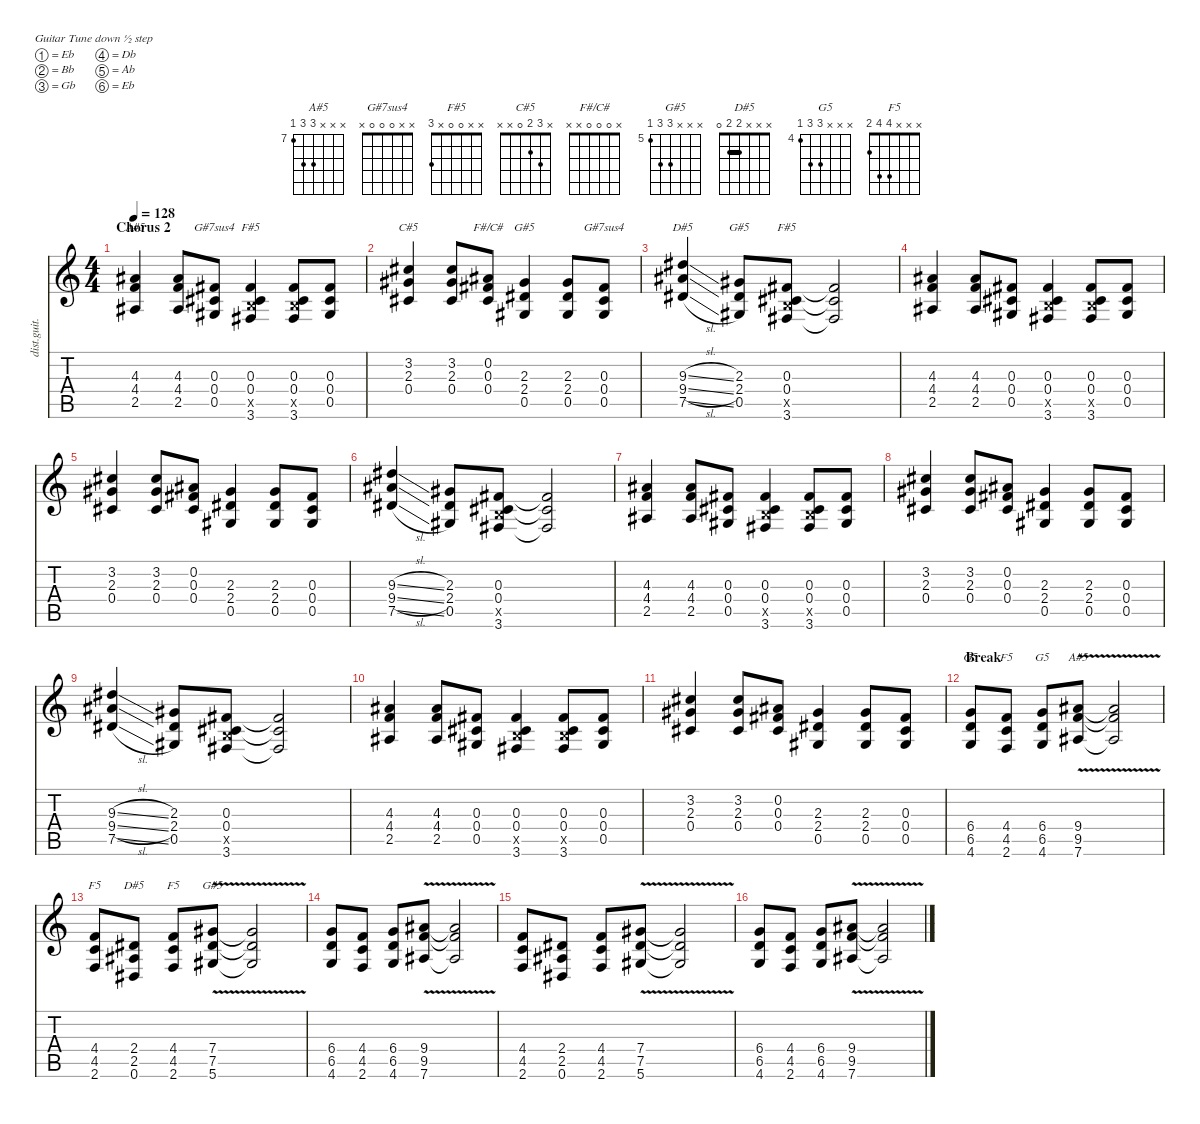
\defaultSystemsLayout 4
\hideDynamics
\bracketExtendMode nobrackets
\otherSystemsTrackNameOrientation horizontal
\track ("Billy Corgan (Distorted Rhythm)" "dist.guit.") {instrument distortionguitar}
\staff {score tabs}
\tuning (Eb4 Bb3 Gb3 Db3 Ab2 Eb2)
\chord ("A#5" x x 4 4 2 x)
\chord ("G#7sus4" x x 0 0 0 x)
\chord ("F#5" x x 0 0 x 3)
\chord ("C#5" x 3 2 0 x x)
\chord ("F#/C#" x 0 0 0 x x)
\chord ("G#5" x x 2 2 0 x) {barre 2}
\chord ("D#5" x x 9 9 7 x) {firstfret 7}
\chord ("G5" x x x 6 6 4) {firstfret 4}
\chord ("F5" x x x 4 4 2)
\chord ("A#5" x x x 9 9 7) {firstfret 7}
\chord ("D#5" x x x 2 2 0) {barre 2}
\chord ("G#5" x x x 7 7 5) {firstfret 5}
\ts (4 4)
\section ("" "Chorus 2")
\tempo 128
\clef g2
\ks c
(4.3{acc #} 4.4 2.5{acc #}).4{ch "A#5" dy mf beam Up} (4.3{acc #} 4.4 2.5{acc #}).8{beam Up} (0.3{acc #} 0.4{acc #} 0.5{acc #}).8{ch "G#7sus4" beam Up} (0.3{acc #} 0.4{acc #} 3.5{x} 3.6{acc #}).4{ch "F#5" beam Up} (0.3{acc #} 0.4{acc #} 3.5{x} 3.6{acc #}).8{beam Up} (0.3{acc #} 0.4{acc #} 0.5{acc #}).8{beam Up} |
(3.2{acc #} 2.3{acc #} 0.4{acc #}).4{ch "C#5" beam Up} (3.2{acc #} 2.3{acc #} 0.4{acc #}).8{beam Up} (0.2{acc #} 0.3{acc #} 0.4{acc #}).8{ch "F#/C#" beam Up} (2.3{acc #} 2.4{acc #} 0.5{acc #}).4{ch "G#5" beam Up} (2.3{acc #} 2.4{acc #} 0.5{acc #}).8{beam Up} (0.3{acc #} 0.4{acc #} 0.5{acc #}).8{ch "G#7sus4" beam Up} |
(9.3{sl acc #} 9.4{sl acc #} 7.5{sl acc #}).4{ch "D#5" beam Up} (2.3{acc #} 2.4{acc #} 0.5{acc #}).8{ch "G#5" beam Up} (0.3{acc #} 0.4{acc #} 3.5{x} 3.6{acc #}).8{ch "F#5" beam Up} (0.3{t acc #} 0.4{t acc #} 3.6{t acc #}).2{beam Up} |
(4.3{acc #} 4.4 2.5{acc #}).4{beam Up} (4.3{acc #} 4.4 2.5{acc #}).8{beam Up} (0.3{acc #} 0.4{acc #} 0.5{acc #}).8{beam Up} (0.3{acc #} 0.4{acc #} 3.5{x} 3.6{acc #}).4{beam Up} (0.3{acc #} 0.4{acc #} 3.5{x} 3.6{acc #}).8{beam Up} (0.3{acc #} 0.4{acc #} 0.5{acc #}).8{beam Up} |
(3.2{acc #} 2.3{acc #} 0.4{acc #}).4{beam Up} (3.2{acc #} 2.3{acc #} 0.4{acc #}).8{beam Up} (0.2{acc #} 0.3{acc #} 0.4{acc #}).8{beam Up} (2.3{acc #} 2.4{acc #} 0.5{acc #}).4{beam Up} (2.3{acc #} 2.4{acc #} 0.5{acc #}).8{beam Up} (0.3{acc #} 0.4{acc #} 0.5{acc #}).8{beam Up} |
(9.3{sl acc #} 9.4{sl acc #} 7.5{sl acc #}).4{beam Up} (2.3{acc #} 2.4{acc #} 0.5{acc #}).8{beam Up} (0.3{acc #} 0.4{acc #} 3.5{x} 3.6{acc #}).8{beam Up} (0.3{t acc #} 0.4{t acc #} 3.6{t acc #}).2{beam Up} |
(4.3{acc #} 4.4 2.5{acc #}).4{beam Up} (4.3{acc #} 4.4 2.5{acc #}).8{beam Up} (0.3{acc #} 0.4{acc #} 0.5{acc #}).8{beam Up} (0.3{acc #} 0.4{acc #} 3.5{x} 3.6{acc #}).4{beam Up} (0.3{acc #} 0.4{acc #} 3.5{x} 3.6{acc #}).8{beam Up} (0.3{acc #} 0.4{acc #} 0.5{acc #}).8{beam Up} |
(3.2{acc #} 2.3{acc #} 0.4{acc #}).4{beam Up} (3.2{acc #} 2.3{acc #} 0.4{acc #}).8{beam Up} (0.2{acc #} 0.3{acc #} 0.4{acc #}).8{beam Up} (2.3{acc #} 2.4{acc #} 0.5{acc #}).4{beam Up} (2.3{acc #} 2.4{acc #} 0.5{acc #}).8{beam Up} (0.3{acc #} 0.4{acc #} 0.5{acc #}).8{beam Up} |
(9.3{sl acc #} 9.4{sl acc #} 7.5{sl acc #}).4{beam Up} (2.3{acc #} 2.4{acc #} 0.5{acc #}).8{beam Up} (0.3{acc #} 0.4{acc #} 3.5{x} 3.6{acc #}).8{beam Up} (0.3{t acc #} 0.4{t acc #} 3.6{t acc #}).2{beam Up} |
(4.3{acc #} 4.4 2.5{acc #}).4{beam Up} (4.3{acc #} 4.4 2.5{acc #}).8{beam Up} (0.3{acc #} 0.4{acc #} 0.5{acc #}).8{beam Up} (0.3{acc #} 0.4{acc #} 3.5{x} 3.6{acc #}).4{beam Up} (0.3{acc #} 0.4{acc #} 3.5{x} 3.6{acc #}).8{beam Up} (0.3{acc #} 0.4{acc #} 0.5{acc #}).8{beam Up} |
(3.2{acc #} 2.3{acc #} 0.4{acc #}).4{beam Up} (3.2{acc #} 2.3{acc #} 0.4{acc #}).8{beam Up} (0.2{acc #} 0.3{acc #} 0.4{acc #}).8{beam Up} (2.3{acc #} 2.4{acc #} 0.5{acc #}).4{beam Up} (2.3{acc #} 2.4{acc #} 0.5{acc #}).8{beam Up} (0.3{acc #} 0.4{acc #} 0.5{acc #}).8{beam Up} |
\section ("" "Break")
(6.4 6.5 4.6).8{ch "G5" beam Up} (4.4 4.5 2.6).8{ch "F5" beam Up} (6.4 6.5 4.6).8{ch "G5" beam Up} (9.4{v acc #} 9.5{v} 7.6{v acc #}).8{ch "A#5" beam Up} (9.4{v t acc #} 9.5{v t} 7.6{v t acc #}).2{beam Up} |
(4.4 4.5 2.6).8{ch "F5" beam Up} (2.4{acc #} 2.5{acc #} 0.6{acc #}).8{ch "D#5" beam Up} (4.4 4.5 2.6).8{ch "F5" beam Up} (7.4{v acc #} 7.5{v acc #} 5.6{v acc #}).8{ch "G#5" beam Up} (7.4{v t acc #} 7.5{v t acc #} 5.6{v t acc #}).2{beam Up} |
(6.4 6.5 4.6).8{beam Up} (4.4 4.5 2.6).8{beam Up} (6.4 6.5 4.6).8{beam Up} (9.4{v acc #} 9.5{v} 7.6{v acc #}).8{beam Up} (9.4{v t acc #} 9.5{v t} 7.6{v t acc #}).2{beam Up} |
(4.4 4.5 2.6).8{beam Up} (2.4{acc #} 2.5{acc #} 0.6{acc #}).8{beam Up} (4.4 4.5 2.6).8{beam Up} (7.4{v acc #} 7.5{v acc #} 5.6{v acc #}).8{beam Up} (7.4{v t acc #} 7.5{v t acc #} 5.6{v t acc #}).2{beam Up} |
(6.4 6.5 4.6).8{beam Up} (4.4 4.5 2.6).8{beam Up} (6.4 6.5 4.6).8{beam Up} (9.4{v acc #} 9.5{v} 7.6{v acc #}).8{beam Up} (9.4{v t acc #} 9.5{v t} 7.6{v t acc #}).2{beam Up}
